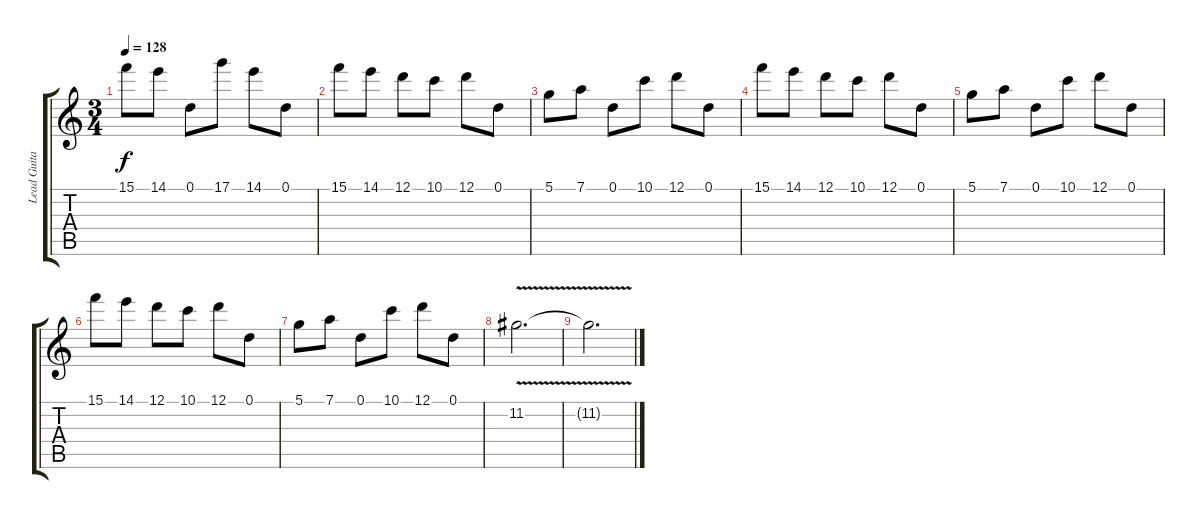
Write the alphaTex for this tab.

\track ("Lead Guitar" "Lead Guita") {instrument distortionguitar}
\staff {score tabs}
\tuning (D4 A3 F3 C3 G2 D2) {hide}
\ts (3 4)
\tempo 128
\clef g2
\ks c
15.1.8{dy f} 14.1.8 0.1.8 17.1.8 14.1.8 0.1.8 |
15.1.8 14.1.8 12.1.8 10.1.8 12.1.8 0.1.8 |
5.1.8 7.1.8 0.1.8 10.1.8 12.1.8 0.1.8 |
15.1.8 14.1.8 12.1.8 10.1.8 12.1.8 0.1.8 |
5.1.8 7.1.8 0.1.8 10.1.8 12.1.8 0.1.8 |
15.1.8 14.1.8 12.1.8 10.1.8 12.1.8 0.1.8 |
5.1.8 7.1.8 0.1.8 10.1.8 12.1.8 0.1.8 |
11.2{v}.2{d} |
11.2{v t}.2{d}
